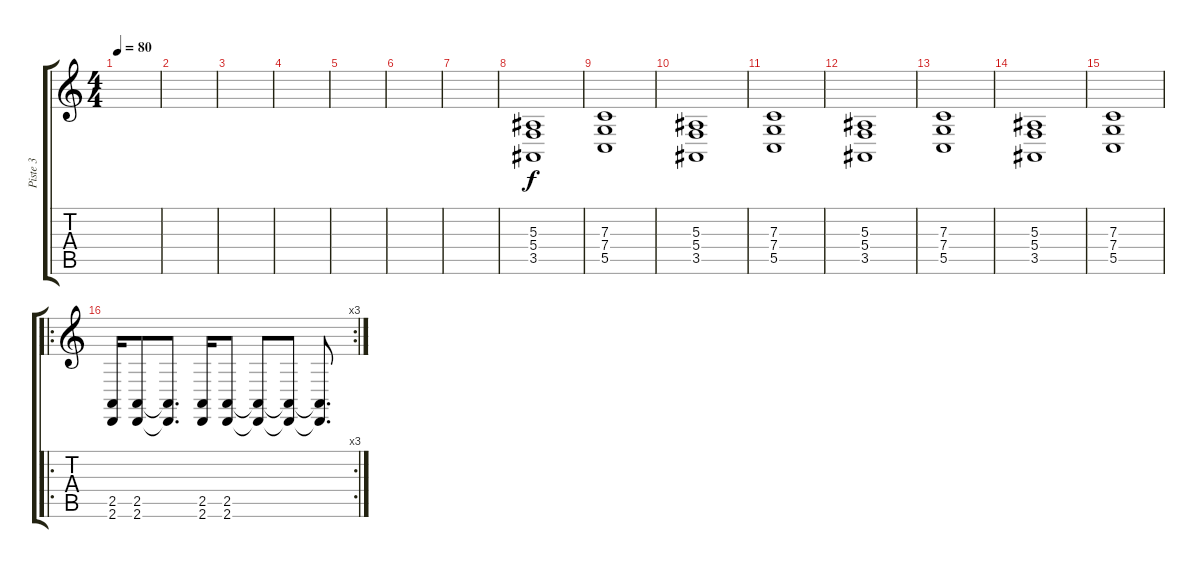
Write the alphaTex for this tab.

\track ("Piste 3" "Piste 3") {instrument stringensemble1}
\staff {score tabs}
\tuning (D4 A3 F3 C3 G2 C2) {hide}
\ts (4 4)
\tempo 80
\clef g2
\ks c
|
|
|
|
|
|
|
(5.3 5.4 3.5).1 |
(7.3 7.4 5.5).1 |
(5.3 5.4 3.5).1 |
(7.3 7.4 5.5).1 |
(5.3 5.4 3.5).1 |
(7.3 7.4 5.5).1 |
(5.3 5.4 3.5).1 |
(7.3 7.4 5.5).1 |
\ro
\rc 3
(2.5 2.6).16 (2.5 2.6).8 (2.5{t} 2.6{t}).8{d} (2.5 2.6).16 (2.5 2.6).8 (2.5{t} 2.6{t}).8 (2.5{t} 2.6{t}).8 (2.5{t} 2.6{t}).8{d}
